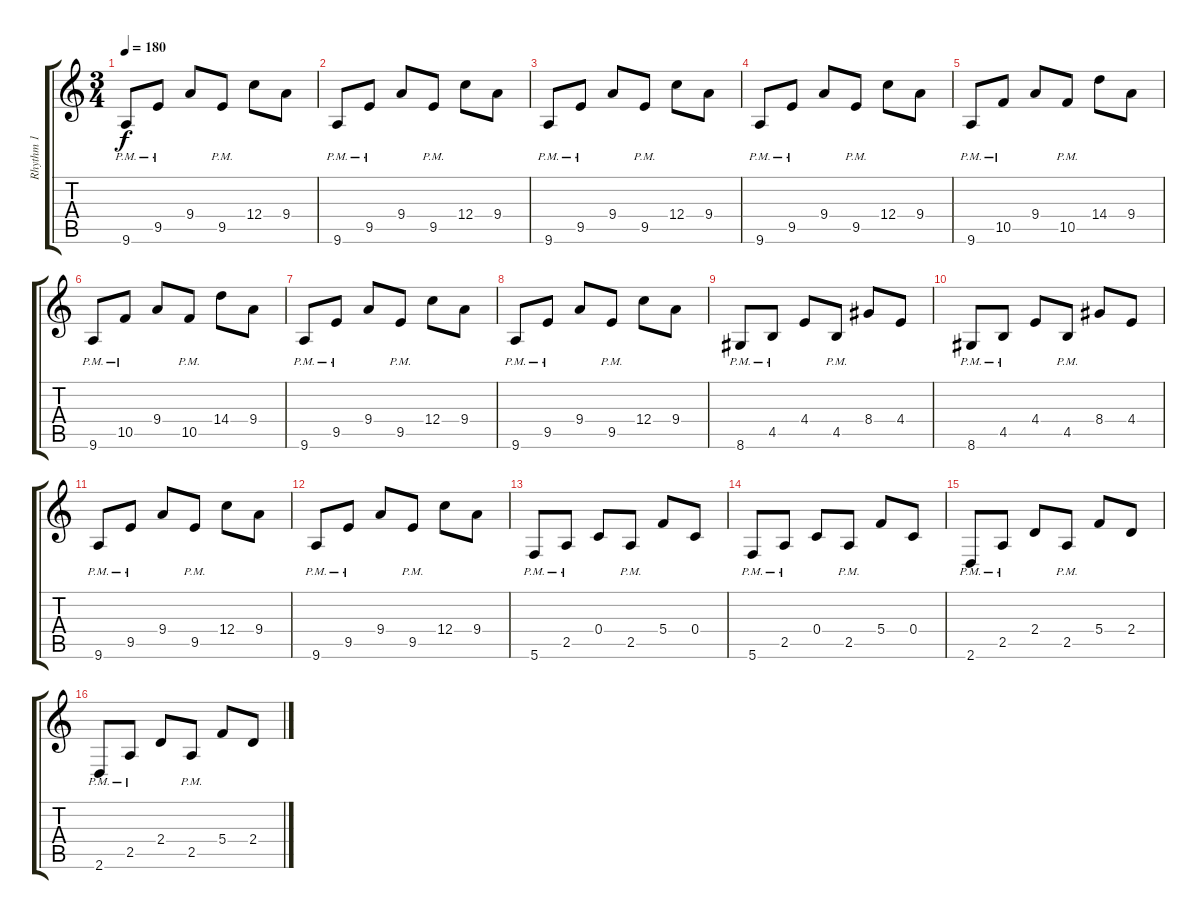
\track ("Rhythm 1" "Rhythm 1") {instrument overdrivenguitar}
\staff {score tabs}
\tuning (D4 A3 F3 C3 G2 C2) {hide}
\ts (3 4)
\tempo 180
\clef g2
\ks c
9.6{pm}.8{dy f} 9.5{pm}.8 9.4.8 9.5{pm}.8 12.4.8 9.4.8 |
9.6{pm}.8 9.5{pm}.8 9.4.8 9.5{pm}.8 12.4.8 9.4.8 |
9.6{pm}.8 9.5{pm}.8 9.4.8 9.5{pm}.8 12.4.8 9.4.8 |
9.6{pm}.8 9.5{pm}.8 9.4.8 9.5{pm}.8 12.4.8 9.4.8 |
9.6{pm}.8 10.5{pm}.8 9.4.8 10.5{pm}.8 14.4.8 9.4.8 |
9.6{pm}.8 10.5{pm}.8 9.4.8 10.5{pm}.8 14.4.8 9.4.8 |
9.6{pm}.8 9.5{pm}.8 9.4.8 9.5{pm}.8 12.4.8 9.4.8 |
9.6{pm}.8 9.5{pm}.8 9.4.8 9.5{pm}.8 12.4.8 9.4.8 |
8.6{pm}.8 4.5{pm}.8 4.4.8 4.5{pm}.8 8.4.8 4.4.8 |
8.6{pm}.8 4.5{pm}.8 4.4.8 4.5{pm}.8 8.4.8 4.4.8 |
9.6{pm}.8 9.5{pm}.8 9.4.8 9.5{pm}.8 12.4.8 9.4.8 |
9.6{pm}.8 9.5{pm}.8 9.4.8 9.5{pm}.8 12.4.8 9.4.8 |
5.6{pm}.8 2.5{pm}.8 0.4.8 2.5{pm}.8 5.4.8 0.4.8 |
5.6{pm}.8 2.5{pm}.8 0.4.8 2.5{pm}.8 5.4.8 0.4.8 |
2.6{pm}.8 2.5{pm}.8 2.4.8 2.5{pm}.8 5.4.8 2.4.8 |
2.6{pm}.8 2.5{pm}.8 2.4.8 2.5{pm}.8 5.4.8 2.4.8
